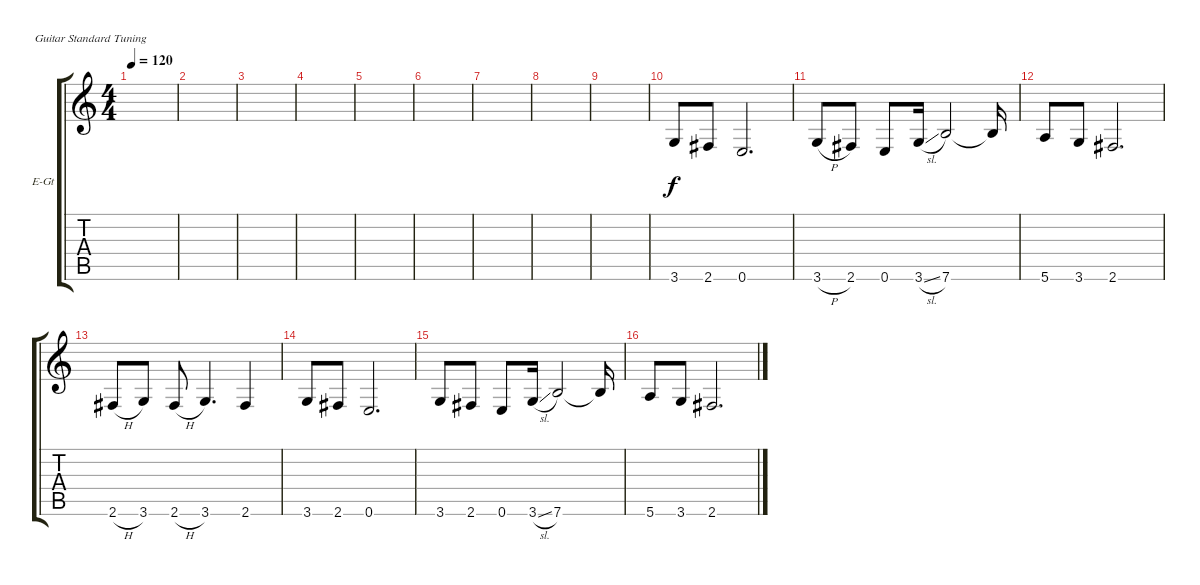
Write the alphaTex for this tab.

\defaultSystemsLayout 4
\bracketExtendMode groupsimilarinstruments
\firstSystemTrackNameOrientation horizontal
\otherSystemsTrackNameOrientation horizontal
\track ("Extra Guitar #1" "E-Gt") {instrument distortionguitar}
\staff {score tabs}
\tuning (E4 B3 G3 D3 A2 E2)
\ts (4 4)
\tempo 120
\clef g2
\ks c
|
|
|
|
|
|
|
|
|
3.6.8 2.6.8 0.6.2{d} |
3.6{h}.8 2.6.8 0.6.8 3.6{sl}.16 7.6.2 7.6{t}.16 |
5.6.8 3.6.8 2.6.2{d} |
2.6{h}.8 3.6.8 2.6{h}.8 3.6.4{d} 2.6.4 |
3.6.8 2.6.8 0.6.2{d} |
3.6.8 2.6.8 0.6.8 3.6{sl}.16 7.6.2 7.6{t}.16 |
5.6.8 3.6.8 2.6.2{d}
